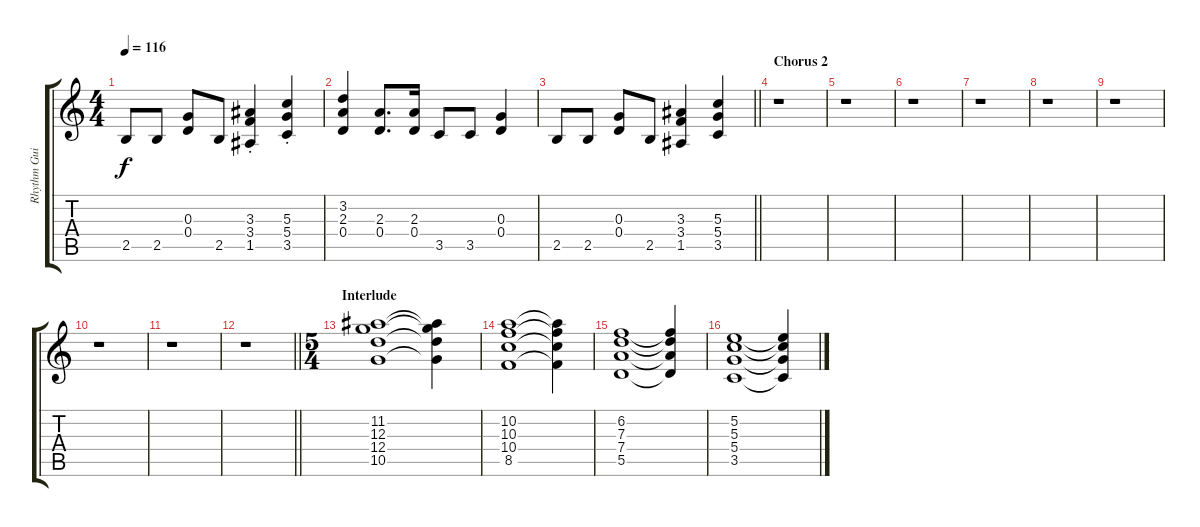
\track ("Rhythm Guitar" "Rhythm Gui") {instrument overdrivenguitar}
\staff {score tabs}
\tuning (E4 B3 G3 D3 A2 E2) {hide}
\ts (4 4)
\tempo 116
\clef g2
\ks c
2.5.8{dy f} 2.5.8 (0.3 0.4).8 2.5.8 (3.3{st} 3.4{st} 1.5{st}).4 (5.3{st} 5.4{st} 3.5{st}).4 |
(3.2 2.3 0.4).4 (2.3 0.4).8{d} (2.3 0.4).16 3.5.8 3.5.8 (0.3 0.4).4 |
\barLineRight lightlight
2.5.8 2.5.8 (0.3 0.4).8 2.5.8 (3.3 3.4 1.5).4 (5.3 5.4 3.5).4 |
\section ("" "Chorus 2")
r.1 |
r.1 |
r.1 |
r.1 |
r.1 |
r.1 |
r.1 |
r.1 |
\barLineRight lightlight
r.1 |
\ts (5 4)
\section ("" "Interlude")
(11.2 12.3 12.4 10.5).1 (11.2{t} 12.3{t} 12.4{t} 10.5{t}).4 |
(10.2 10.3 10.4 8.5).1 (10.2{t} 10.3{t} 10.4{t} 8.5{t}).4 |
(6.2 7.3 7.4 5.5).1 (6.2{t} 7.3{t} 7.4{t} 5.5{t}).4 |
(5.2 5.3 5.4 3.5).1 (5.2{t} 5.3{t} 5.4{t} 3.5{t}).4
